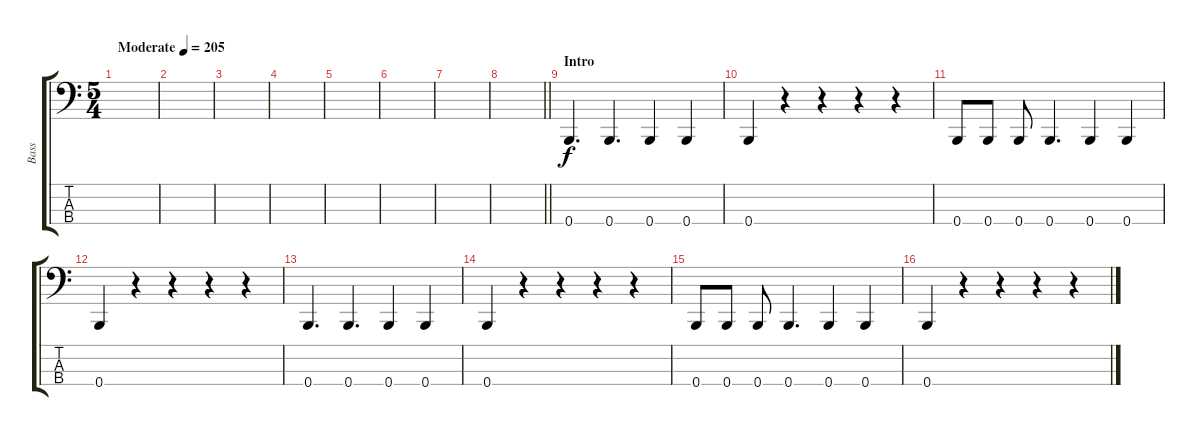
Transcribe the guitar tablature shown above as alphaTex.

\track ("Bass" "Bass") {instrument electricbasspick}
\staff {score tabs}
\tuning (E2 B1 Gb1 B0) {hide}
\ts (5 4)
\tempo (205 "Moderate")
\clef f4
\ks c
|
|
|
|
|
|
|
\barLineRight lightlight
|
\section ("" "Intro")
0.4.4{d} 0.4.4{d} 0.4.4 0.4.4 |
0.4.4 r.4 r.4 r.4 r.4 |
0.4.8 0.4.8 0.4.8 0.4.4{d} 0.4.4 0.4.4 |
0.4.4 r.4 r.4 r.4 r.4 |
0.4.4{d} 0.4.4{d} 0.4.4 0.4.4 |
0.4.4 r.4 r.4 r.4 r.4 |
0.4.8 0.4.8 0.4.8 0.4.4{d} 0.4.4 0.4.4 |
0.4.4 r.4 r.4 r.4 r.4
